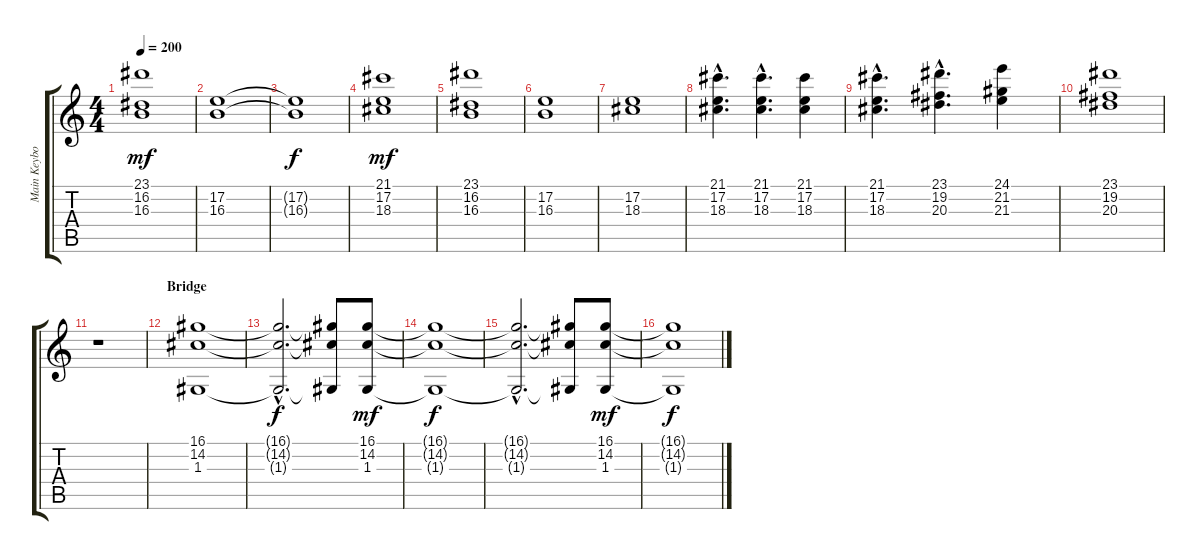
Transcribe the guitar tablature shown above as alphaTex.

\track ("Main Keyboards" "Main Keybo") {instrument stringensemble1}
\staff {score tabs}
\tuning (E4 B3 G3 D3 A2 E2) {hide}
\ts (4 4)
\tempo 200
\clef g2
\ks c
(23.1 16.2 16.3).1{dy mf} |
(17.2 16.3).1 |
(17.2{t} 16.3{t}).1{dy f} |
(21.1 17.2 18.3).1{dy mf} |
(23.1 16.2 16.3).1 |
(17.2 16.3).1 |
(17.2 18.3).1 |
(21.1{hac} 17.2{hac} 18.3{hac}).4{d} (21.1{hac} 17.2{hac} 18.3{hac}).4{d} (21.1 17.2 18.3).4 |
(21.1{hac} 17.2{hac} 18.3{hac}).4{d} (23.1{hac} 19.2{hac} 20.3{hac}).4{d} (24.1 21.2 21.3).4 |
(23.1 19.2 20.3).1 |
r.1 |
\section ("" "Bridge")
(16.1 14.2 1.3).1 |
(16.1{hac t} 14.2{hac t} 1.3{hac t}).2{d dy f} (16.1{t} 14.2{t} 1.3{t}).8 (16.1 14.2 1.3).8{dy mf} |
(16.1{t} 14.2{t} 1.3{t}).1{dy f} |
(16.1{hac t} 14.2{hac t} 1.3{hac t}).2{d} (16.1{t} 14.2{t} 1.3{t}).8 (16.1 14.2 1.3).8{dy mf} |
(16.1{t} 14.2{t} 1.3{t}).1{dy f}
